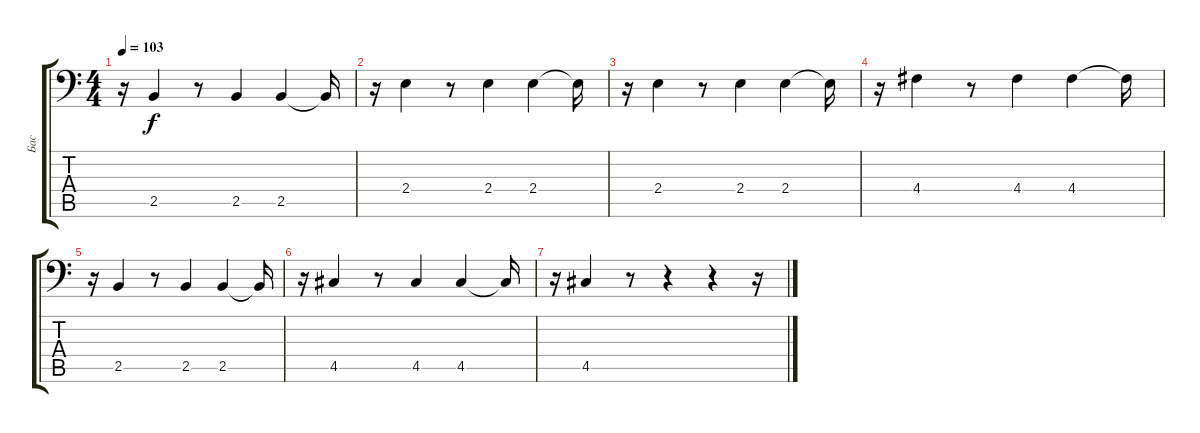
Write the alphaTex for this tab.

\track ("Бас" "Бас") {instrument electricbassfinger}
\staff {score tabs}
\tuning (E3 B2 G2 D2 A1 E1) {hide}
\ts (4 4)
\tempo 103
\clef f4
\ks c
r.16{dy f} 2.5.4 r.8 2.5.4 2.5.4 2.5{t}.16 |
r.16 2.4.4 r.8 2.4.4 2.4.4 2.4{t}.16 |
r.16 2.4.4 r.8 2.4.4 2.4.4 2.4{t}.16 |
r.16 4.4.4 r.8 4.4.4 4.4.4 4.4{t}.16 |
r.16 2.5.4 r.8 2.5.4 2.5.4 2.5{t}.16 |
r.16 4.5.4 r.8 4.5.4 4.5.4 4.5{t}.16 |
r.16 4.5.4 r.8 r.4 r.4 r.16
